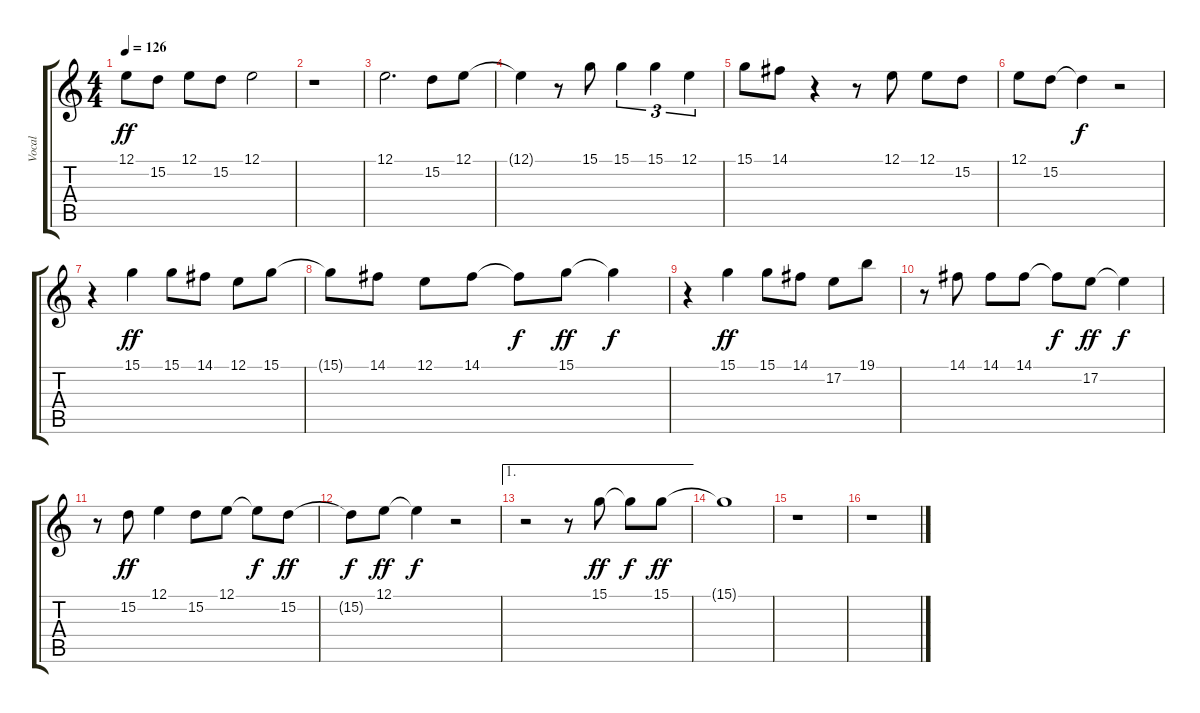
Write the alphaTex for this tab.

\track ("Vocal" "Vocal") {instrument lead8bassandlead}
\staff {score tabs}
\tuning (E4 B3 G3 D3 A2 E2) {hide}
\ts (4 4)
\tempo 126
\clef g2
\ks c
12.1.8{dy ff} 15.2.8 12.1.8 15.2.8 12.1.2 |
r.1 |
12.1.2{d} 15.2.8 12.1.8 |
12.1{t}.4 r.8 15.1.8 15.1.4{tu (3 2)} 15.1.4{tu (3 2)} 12.1.4{tu (3 2)} |
15.1.8 14.1.8 r.4 r.8 12.1.8 12.1.8 15.2.8 |
12.1.8 15.2.8 15.2{t}.4{dy f} r.2 |
r.4 15.1.4{dy ff} 15.1.8 14.1.8 12.1.8 15.1.8 |
15.1{t}.8 14.1.8 12.1.8 14.1.8 14.1{t}.8{dy f} 15.1.8{dy ff} 15.1{t}.4{dy f} |
r.4 15.1.4{dy ff} 15.1.8 14.1.8 17.2.8 19.1.8 |
r.8 14.1.8 14.1.8 14.1.8 14.1{t}.8{dy f} 17.2.8{dy ff} 17.2{t}.4{dy f} |
r.8 15.2.8{dy ff} 12.1.4 15.2.8 12.1.8 12.1{t}.8{dy f} 15.2.8{dy ff} |
15.2{t}.8{dy f} 12.1.8{dy ff} 12.1{t}.4{dy f} r.2 |
\ae 1
r.2 r.8 15.1.8{dy ff} 15.1{t}.8{dy f} 15.1.8{dy ff} |
15.1{t}.1 |
r.1 |
r.1
